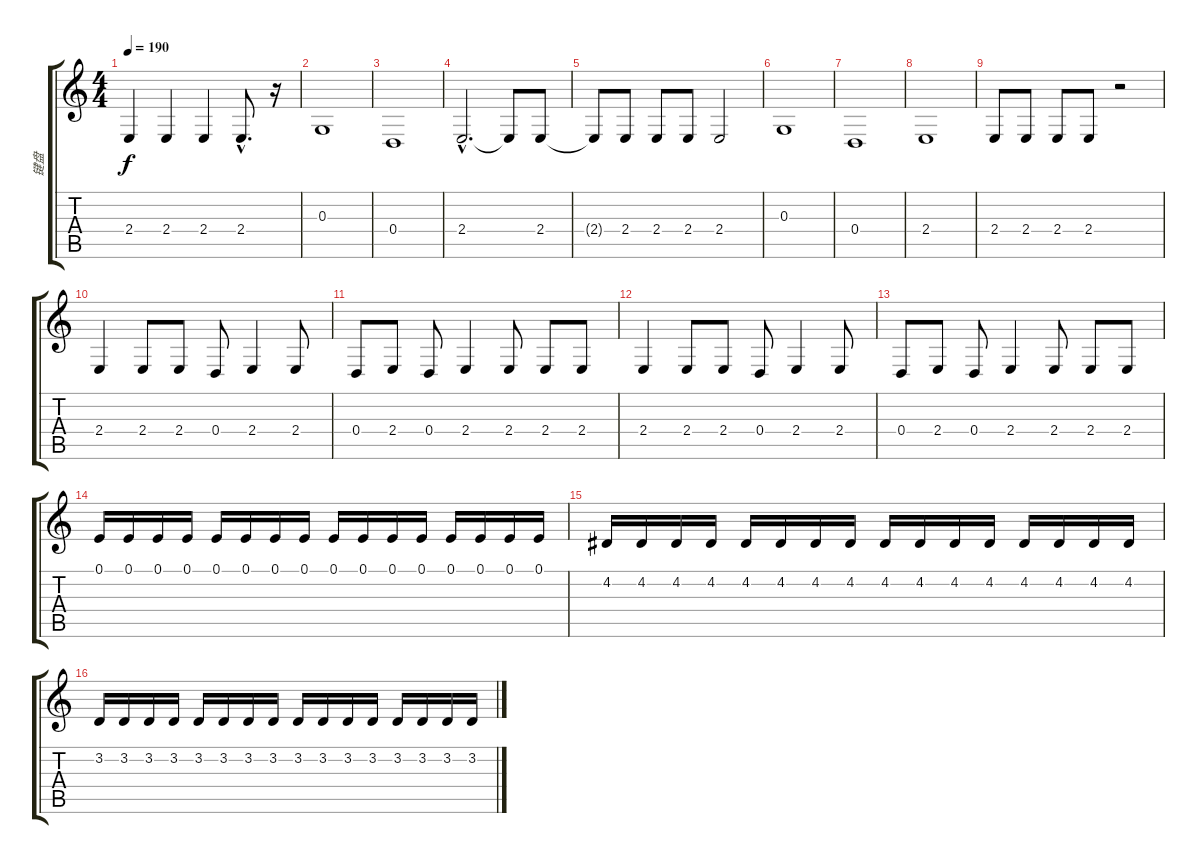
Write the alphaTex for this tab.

\track ("键盘" "键盘") {instrument synthbrass1}
\staff {score tabs}
\tuning (E4 B3 G3 D3 A2 E2) {hide}
\ts (4 4)
\tempo 190
\clef g2
\ks c
2.4.4{dy f} 2.4.4 2.4.4 2.4{hac}.8{d} r.16 |
0.3.1 |
0.4.1 |
2.4{hac}.2{d} 2.4{t}.8 2.4.8 |
2.4{t}.8 2.4.8 2.4.8 2.4.8 2.4.2 |
0.3.1 |
0.4.1 |
2.4.1 |
2.4.8 2.4.8 2.4.8 2.4.8 r.2 |
2.4.4 2.4.8 2.4.8 0.4.8 2.4.4 2.4.8 |
0.4.8 2.4.8 0.4.8 2.4.4 2.4.8 2.4.8 2.4.8 |
2.4.4 2.4.8 2.4.8 0.4.8 2.4.4 2.4.8 |
0.4.8 2.4.8 0.4.8 2.4.4 2.4.8 2.4.8 2.4.8 |
0.1.16 0.1.16 0.1.16 0.1.16 0.1.16 0.1.16 0.1.16 0.1.16 0.1.16 0.1.16 0.1.16 0.1.16 0.1.16 0.1.16 0.1.16 0.1.16 |
4.2.16 4.2.16 4.2.16 4.2.16 4.2.16 4.2.16 4.2.16 4.2.16 4.2.16 4.2.16 4.2.16 4.2.16 4.2.16 4.2.16 4.2.16 4.2.16 |
3.2.16 3.2.16 3.2.16 3.2.16 3.2.16 3.2.16 3.2.16 3.2.16 3.2.16 3.2.16 3.2.16 3.2.16 3.2.16 3.2.16 3.2.16 3.2.16
